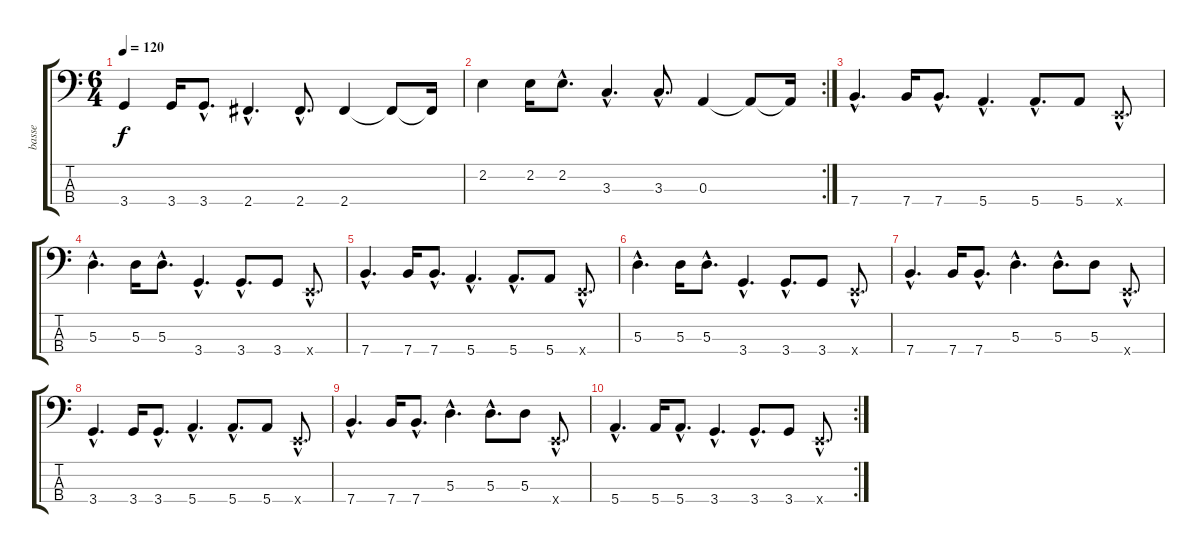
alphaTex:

\track ("basse" "basse") {instrument electricbassfinger}
\staff {score tabs}
\tuning (G2 D2 A1 E1) {hide}
\ts (6 4)
\tempo 120
\clef f4
\ks c
3.4.4{dy f} 3.4.16 3.4{hac}.8{d} 2.4{hac}.4{d} 2.4{hac}.8{d} 2.4.4 2.4{t}.8 2.4{t}.16 |
\rc 2
2.2.4 2.2.16 2.2{hac}.8{d} 3.3{hac}.4{d} 3.3{hac}.8{d} 0.3.4 0.3{t}.8 0.3{t}.16 |
7.4{hac}.4{d} 7.4.16 7.4{hac}.8{d} 5.4{hac}.4{d} 5.4{hac}.8{d} 5.4.8 0.4{hac x}.8{d} |
5.3{hac}.4{d} 5.3.16 5.3{hac}.8{d} 3.4{hac}.4{d} 3.4{hac}.8{d} 3.4.8 0.4{hac x}.8{d} |
7.4{hac}.4{d} 7.4.16 7.4{hac}.8{d} 5.4{hac}.4{d} 5.4{hac}.8{d} 5.4.8 0.4{hac x}.8{d} |
5.3{hac}.4{d} 5.3.16 5.3{hac}.8{d} 3.4{hac}.4{d} 3.4{hac}.8{d} 3.4.8 0.4{hac x}.8{d} |
7.4{hac}.4{d} 7.4.16 7.4{hac}.8{d} 5.3{hac}.4{d} 5.3{hac}.8{d} 5.3.8 0.4{hac x}.8{d} |
3.4{hac}.4{d} 3.4.16 3.4{hac}.8{d} 5.4{hac}.4{d} 5.4{hac}.8{d} 5.4.8 0.4{hac x}.8{d} |
7.4{hac}.4{d} 7.4.16 7.4{hac}.8{d} 5.3{hac}.4{d} 5.3{hac}.8{d} 5.3.8 0.4{hac x}.8{d} |
\rc 2
5.4{hac}.4{d} 5.4.16 5.4{hac}.8{d} 3.4{hac}.4{d} 3.4{hac}.8{d} 3.4.8 0.4{hac x}.8{d}
